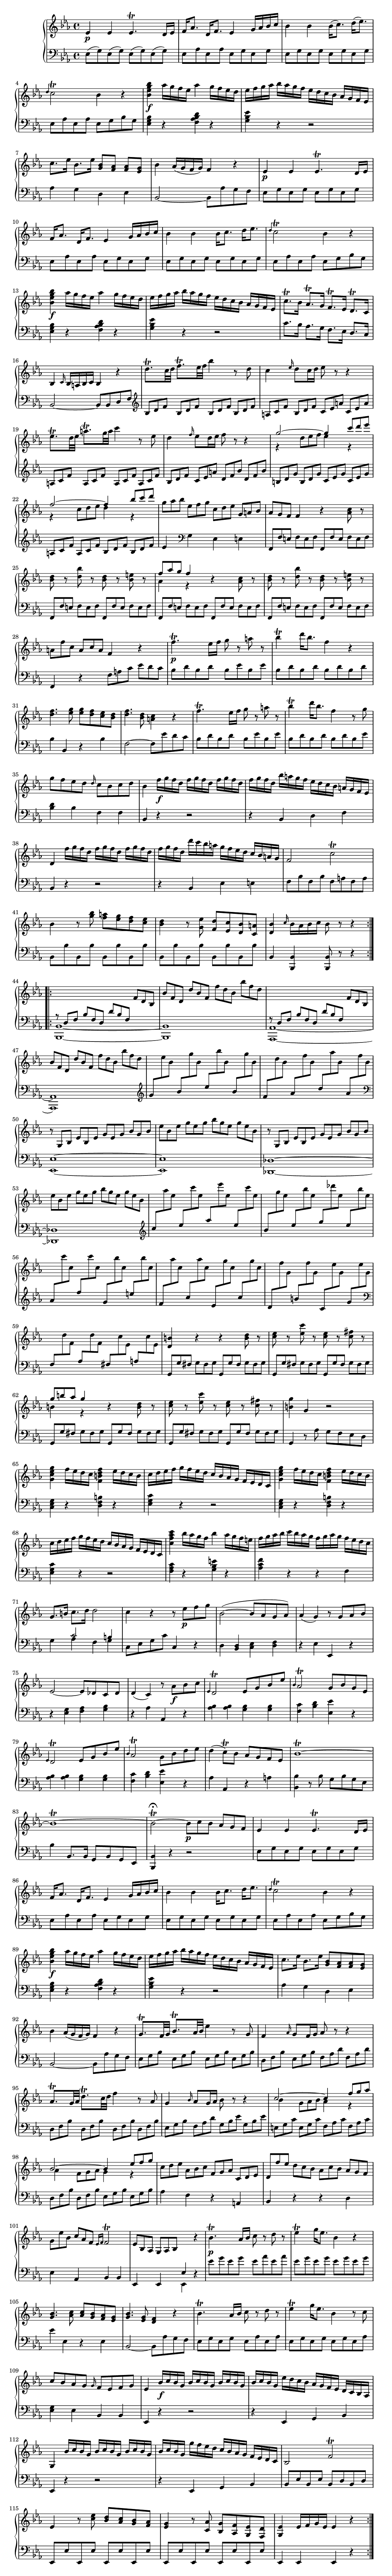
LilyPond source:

\version "2.24.0"
\include "../../stylesheets/annotation.ly"
\include "../../stylesheets/score.ly"
\include "../../stylesheets/typography.ly"

piece = "Allegro"

global = {
  \time 4/4
  \key es \major
}

upVoice = \new Voice {
  \relative c' {
    \repeat volta 2 {
      \clef "treble"
      es4 \p es es4. \trill d16 es |
      f16 as8. d,16 f8. es4 g16 as bes c |
      bes4 bes bes16 ( c8.) d16 ( es8. ) |
      \grace { d4 } c2 \trill bes4 r |
      <bes' g es bes>4 \f as16 g f es as4 g16 f es d |
      es16 f g as bes as g f es d c bes as g f es |
      c'8. es16 bes8. es16 <bes g>8 [ <as f> ] <as f> [ <g es> ] |
      bes4 as16 ( g f g ) f4 r |
      es4 \p es es4. \trill d16 es | \barNumberCheck #10
      f16 as8. d,16 f8. es4 g16 as bes c |
      bes4 bes bes16 c8. d16 es8. |
      \grace { d4 } c2 \trill bes4 r |
      <bes' g es bes>4 \f as16 g f es as4 g16 f es d |
      es16 f g as bes as g f es d c bes as g f es |
      c'8. \trill bes16 as8. \trill g16 f8. \trill es16 d8. \trill c16 |
      bes4 \grace { c16 } bes16 a bes c bes4 r |
      d'8. \trill c32 d f8. \trill es32 f bes4 r8 d, |
      c4 \grace { es16 } d8 c16 d es8 r r4 |
      es8. \trill d32 es a8. \trill g32 a c4 r8 es, | \barNumberCheck #20
      d4 \grace { f16 } es8 d16 es f8 r r4 |
      << { \voiceOne g2 ~ g4 \omit TupletNumber \tuplet 3/2 { c8 d es } } \new Voice { \voiceTwo r4 \omit TupletNumber \tuplet 3/2 { d,8 es f } es4 r } >> \oneVoice |
      << { \voiceOne f2 ~ f4 \omit TupletNumber \tuplet 3/2 { bes8 c d } } \new Voice { \voiceTwo r4 \omit TupletNumber \tuplet 3/2 { c,8 d es } d4 r } >> \oneVoice |
      \tuplet 3/2 4 { g8 [ as bes ] es, [ f g ] c, [ d es ] g, [ a bes ] } |
      \tuplet 3/2 { as8 g f } f4 r <c' as>8 r |
      <d bes>8 r <bes' d,> r <d, bes> r <e bes> r |
      << { \voiceOne \tuplet 3/2 { f8 as g } f4 } \new Voice { \voiceTwo as,4 r } >> \oneVoice r4 <c as>8 r8 |
      <d bes>8 r <bes' d,> r <d, bes> r <e bes> r |
      \tuplet 3/2 4 { a,8 [ f' c ] a [ c a ] } f4 r |
      f'4. \trill \p es16 f g8 r a r | \barNumberCheck #30
      bes4 \trill d16 bes8. f4 r |
      <f d>4. <g es>8 <g es> <f d> <es c> <d bes> |
      <f d>4. <d bes>8 <c a>4 r |
      f4. \trill es16 f g8 r a r |
      bes4 \trill d16 bes8. f4 r8 g |
      g8 f es d \grace { d16 } c8 bes c d |
      bes4 f'16 \f g f d f g f d f g f d |
      f16 g f d bes' a g f es d c bes a g f es |
      d4 f'16 g f d f g f d f g f d |
      f16 g f d d' c bes a g f es d c bes a g | \barNumberCheck #40
      f2 c'2 \trill |
      bes4 r8 <bes' g> <a f> <g es> <f d> <es c> |
      <d bes>4 r8 <es g,> <d f,> <c es,> <bes d,> <a c,> |
      <bes d,>4 \grace { c16 } bes16 as bes c bes8 r r4
    }
    \repeat volta 2 {
      \override TupletBracket.bracket-visibility = ##f \change Staff = "down" \tuplet 3/2 4 { \stemUp r8 d,, [ f ] bes [ f d ] d' [ bes f ] \stemNeutral } \change Staff = "up" \tuplet 3/2 { f'8 [ d bes ] } |
      \tuplet 3/2 4 { bes'8 [ f d ] d' [ bes f ] f' [ d bes ] bes' [ f d ] } |
      \change Staff = "down" \tuplet 3/2 4 { \stemUp r8 d,, [ f ] bes [ f d ] d' [ bes f ] \stemNeutral } \change Staff = "up" \tuplet 3/2 { f'8 [ d bes ] } |
      \tuplet 3/2 4 { bes'8 [ f d ] d' [ bes f ] f' [ d bes ] bes' [ f d ] } |
      s1 |
      s1 | \barNumberCheck #50
      \tuplet 3/2 4 { r8 g,, [ bes ] es [ bes es ] g [ es g ] bes [ g bes ] } |
      \tuplet 3/2 4 { es8 [ bes es ] g [ es g ] bes [ g es ] g [ es bes ] } |
      \tuplet 3/2 4 { r8 g, [ bes ] es [ bes es ] g [ es g ] bes [ g bes ] } |
      \tuplet 3/2 4 { es8 [ bes es ] g [ es g ] bes [ g es ] g [ es bes ] } |
      s1 |
      s1 |
      s1 |
      s1 |
      s1 |
      s1 | \barNumberCheck #60
      <b d,>4 r r <d b>8 r |
      <es c>8 r <c' es,> r <es, c> r <fis c> r |
      << \voiceOne \tuplet 3/2 { g b as g4 } \new Voice { \voiceTwo b,4 r } >> \oneVoice r4 <d b>8 r |
      <es c>8 r <c' es,> r <es, c> r <fis c> r |
      <g b,>4 g, r2 |
      <g' es c g>4 f16 es d c <f d b f>4 es16 d c b |
      c16 d es f g f es d c bes as g f es d c |
      <g'' es c g>4 f16 es d c <f d b f>4 es16 d c b |
      c d es f g f es d c bes as g f es d c |
      <c'' as f c>4 bes16 as g f bes4 as16 g f e | \barNumberCheck #70
      f16 g as bes c bes as g f g as g f es d c |
      g8. b16 c8. d16 d2 |
      c4 r r8 es \p f g |
      bes,2 ~ ( bes8 as g as ) |
      as4 ( g ) r8 g as bes |
      es,2 ~ es8 des c des |
      d4 ( c4 ) r8 as' \f bes c |
      \grace { es,4 } d2 \trill es8 g bes es |
      \grace { bes4 } as2 \trill g8 bes g es |
      \grace { es4 } d2 \trill es8 g bes es | \barNumberCheck #80
      \grace { bes4 } as2 \trill g8 bes d es |
      d4 ( c8 \trill ) bes as g f es |
      bes'1 \trill ~ |
      bes1 \trill ~ |
      bes2 \trill \fermata ~ \tuplet 3/2 4 { bes8 [ \p c bes ] as [ g f ] } |
      es4 es es4. \trill d16 es |
      f16 as8. d,16 f8. es4 g16 as bes c |
      bes4 bes bes16 c8. d16 es8. |
      \grace { d4 } c2 \trill bes4 r |
      <bes' g es bes>4 \f as16 g f es as4 g16 f es d | \barNumberCheck #90
      es f g as bes as g f es d c bes as g f es |
      c'8. es16 bes8. es16 <bes g>8 <as f> <as f> <g es> |
      bes4 as16 ( g f g ) f4 r |
      g8. \trill f32 g bes8. \trill as32 bes es4 r8 g, |
      f4 \grace { as16 } g8 f16 g as8 r r4 |
      as8. \trill g32 as d8. \trill c32 d f4 r8 as, |
      g4 \grace { bes16 } as8 g16 as bes8 r r4 |
      << { \voiceOne c2 ~ c4 \tuplet 3/2 { f8 g as } } \new Voice { \voiceTwo bes,4 \omit TupletNumber \tuplet 3/2 { g8 as bes } as4 r } >> \oneVoice |
      << { \voiceOne bes2 ~ bes4 \tuplet 3/2 { es8 f g } } \new Voice { \voiceTwo as,4 \omit TupletNumber \tuplet 3/2 { f8 g aes } g4 r } >> \oneVoice |
      \tuplet 3/2 4 { c8 [ d es ] as, [ bes c ] f, [ g as ] c, [ d es ] } | \barNumberCheck #100
      \tuplet 3/2 4 { d8 [ f' es ] d [ c bes ] as [ c bes ] as [ g f ] } |
      \tuplet 3/2 4 { g8 [ es' bes ] c [ as f ] } \grace { es16 f } f2 \trill |
      \tuplet 3/2 4 { es8 [ bes as ] g [ as bes ] } \change Staff = "down" \once \stemUp es,4 \change Staff = "up" r |
      bes''4. \trill \p as16 bes c8 r d r |
      es4 \trill g16 es8. bes4 r |
      <bes g>4. <c as>8 <c as>8 <bes g> <as f> <g es> |
      <bes g>4. <g es>8 <f d>4 r |
      bes4. \trill as16 bes c8 r d r |
      es4 \trill g16 es8. bes4 r8 c |
      c8 bes as g \grace { g16 } f8 es f g | \barNumberCheck #110
      es4 bes'16 \f c bes g bes c bes g bes c bes g |
      bes16 c16 bes16 g16 es'16 d16 c16 bes16 as16 g16 f16 es16 d16 c16 bes16 as16 |
      g4 bes'16 c bes g bes c bes g bes c bes g |
      bes16 c bes g g' f es d c bes as g f es d c |
      bes2 f'2 \trill |
      es4 r8 <es' c> <d bes> <c as> <bes g> <as f> |
      <g es>4 r8 <as c,> <g bes,> <f as,> <es g,> <d f,> |
      <es g,>4 es16 f g es es4 r
    }
  }
}

downVoice = \new Voice {
  \relative c {
    \repeat volta 2 {
      \clef "bass"
      es8 ( g ) es ( g ) es ( g ) es ( g) |
      es8 as es as es g es g |
      es8 g es g es g es g |
      es8 as es as es g bes g |
      <bes g es>4 r <d bes as f> r |
      <es bes g>4 r r2 |
      as,4 g d es |
      bes2 ~ bes8 as' g f |
      es8 g es g es g es g | \barNumberCheck #10
      es8 as es as es g es g |
      es8 g es g es g es g |
      es8 as es as es g bes g |
      <bes g es>4 r <d bes as f> r |
      <es bes g>4 r r2 |
      c8. bes16 as8. g16 f8. es16 d8. c16 |
      bes2 ~ bes8 bes d f |
      \clef "treble" \omit TupletNumber \tuplet 3/2 4 { bes8 [ d f ] bes, [ d f ] bes, [ d f ] bes, [ d f ] } |
      \tuplet 3/2 4 { a,8 [ c f ] bes, [ d f ] c [ es a ] c, [ es a ] } |
      \tuplet 3/2 4 { a,8 [ c f ] a, [ c f ] a, [ c f ] a, [ c f ] } | \barNumberCheck #20
      \tuplet 3/2 4 { bes,8 [ d f ] c [ es a ] d, [ f bes ] d, [ f bes ] } |
      \tuplet 3/2 4 { b,8 [ d g ] b, [ d g ] c, [ es g ] c, [ es g ] } |
      \tuplet 3/2 4 { a,8 [ c f ] a, [ c f ] bes, [ d f ] bes, [ d f ] } |
      es4 \clef "bass" g, es e |
      \tuplet 3/2 4 { f,8 [ f' e ] f [ e f ] f, [ f' e ] f [ e f ] } |
      \tuplet 3/2 4 { f,8 [ f' e ] f [ e f ] f, [ f' e ] f [ e f ] } |
      \tuplet 3/2 4 { f,8 [ f' e ] f [ e f ] f, [ f' e ] f [ e f ] } |
      \tuplet 3/2 4 { f,8 [ f' e ] f [ e f ] f, [ f' e ] f [ e f ] } |
      f,4 r \tuplet 3/2 4 { f'8 [ a c ] es8 [ d8 c8 ] } |
      bes8 d bes d bes es bes es | \barNumberCheck #30
      bes8 d bes d bes d bes d |
      bes4 bes, r bes' |
      f2 ~ f8 es' d c |
      bes8 d bes d bes es bes es |
      bes8 d bes d bes d bes es |
      <d bes>4 bes f f |
      bes,4 r r2 |
      r4 bes d f |
      bes,4 r r2 |
      r4 bes es e | \barNumberCheck #40
      f8 bes f bes f a f a |
      bes,8 bes' bes, bes' bes, bes' bes, bes' |
      bes,8 bes' bes, bes' bes, bes' bes, bes' |
      bes,4 <bes bes,> <bes bes,>8 r r4
    }
    \repeat volta 2 {
      \once \tieDown <bes bes,>1 ~ |
      <bes bes,>1 |
      \once \tieDown <as as,>1 ~ |
      <as as,>1 |
      \override Beam.damping = #2
      \clef "treble" \tuplet 3/2 4 {
        g''8 \change Staff = "up" es' bes \change Staff = "down"
        bes \change Staff = "up" g' bes, \change Staff = "down"
        es \change Staff = "up" bes' bes, \change Staff = "down"
        bes \change Staff = "up" g' bes, \change Staff = "down"
      } |
      \tuplet 3/2 4 {
        f8 \change Staff = "up" d' bes \change Staff = "down"
        as \change Staff = "up" f' bes, \change Staff = "down"
        d \change Staff = "up" as' bes, \change Staff = "down"
        as \change Staff = "up" f' bes, \change Staff = "down"
      } | \barNumberCheck #50
      \revert Beam.damping
      \clef "bass" <es,, es,>1 ~ |
      <es es,>1 |
      <des des,>1 ~ |
      <des des,>1 |
      \override Beam.damping = #2
      \clef "treble" \tuplet 3/2 4 {
        c''8 \change Staff = "up" as' es \change Staff = "down"
        es \change Staff = "up" c' es, \change Staff = "down"
        as \change Staff = "up" es' es, \change Staff = "down"
        es \change Staff = "up" c' es, \change Staff = "down"
      } |
      \tuplet 3/2 4 {
        bes8 \change Staff = "up" g' es \change Staff = "down"
        es \change Staff = "up" bes' es, \change Staff = "down"
        g \change Staff = "up" des' es, \change Staff = "down"
        es \change Staff = "up" bes' es, \change Staff = "down"
      } |
      \tuplet 3/2 4 {
        as,8 \change Staff = "up" c' c, \change Staff = "down"
        f \change Staff = "up" c' c, \change Staff = "down"
        g \change Staff = "up" bes' c, \change Staff = "down"
        e \change Staff = "up" bes' c, \change Staff = "down"
      } |
      \tuplet 3/2 4 {
        f,8 \change Staff = "up" as' c, \change Staff = "down"
        c \change Staff = "up" as' c, \change Staff = "down"
        es, \change Staff = "up" g' c, \change Staff = "down"
        c \change Staff = "up" g' c, \change Staff = "down"
      } |
      \tuplet 3/2 4 {
        d,8 \change Staff = "up" f' g, \change Staff = "down"
        b \change Staff = "up" f' g, \change Staff = "down"
        c, \change Staff = "up" es' g, \change Staff = "down"
        g \change Staff = "up" es' g, \change Staff = "down"
      } |
      \clef "bass" \tuplet 3/2 4 {
        f,8 \change Staff = "up" d'' f, \change Staff = "down"
        as, \change Staff = "up" d' f, \change Staff = "down"
        fis, \change Staff = "up" c'' es, \change Staff = "down"
        a, \change Staff = "up" c' es, \change Staff = "down"
      } | \barNumberCheck #60
      \revert Beam.damping
      \tuplet 3/2 4 { g,,8 [ g' fis ] g [ fis g ] g, [ g' fis ] g [ fis g ] } |
      \tuplet 3/2 4 { g,8 [ g' fis ] g [ fis g ] g, [ g' fis ] g [ fis g ] } |
      \tuplet 3/2 4 { g,8 [ g' fis ] g [ fis g ] g, [ g' fis ] g [ fis g ] } |
      \tuplet 3/2 4 { g,8 [ g' fis ] g [ fis g ] g, [ g' fis ] g [ fis g ] } |
      g,4 r8 as' g f es d |
      <g es c>4 r <b f d> r |
      <c g es>4 r r2 |
      <g es c>4 r <b f d> r |
      <c g es>4 r r2 |
      <c as f>4 r <e bes g> r | \barNumberCheck #70
      <f c as>4 r r f, |
      g << { \voiceOne c2 b4 } \new Voice { \voiceTwo as4 f g } >> \oneVoice |
      c,8 [ es g c ] c,4 r |
      d4 <d bes> <es c> <f d> |
      r4 es es, r |
      r4 <g' es> <as f> <bes g> |
      r4 as as, r |
      <bes' as>4 <bes as> <bes g> <bes g> |
      <c f,>4 <d bes> <es es,> r |
      <bes as>4 <bes as> <bes g> <bes g> | \barNumberCheck #80
      <c f,>4 <d bes> <es es,> r |
      as,4 as, r a' |
      <bes bes,>4 r8 bes g bes g es |
      bes'4 bes,8. bes16 g8 bes g es |
      <bes' bes,>4 r r2 |
      es8 g es g es g es g |
      es8 as es as es g es g |
      es8 g es g es g es g |
      es8 as es as es g bes g |
      <bes g es>4 r <d bes as f> r | \barNumberCheck #90
      <es bes g>4 r r2 |
      as,4 g d es |
      bes2 ~ bes8 as' g f |
      \tuplet 3/2 4 { es8 [ g bes ] es, [ g bes ] es, [ g bes ] es, [ g bes ] } |
      \tuplet 3/2 4 { d,8 [ f bes ] es, [ g bes ] f [ as d ] f, [ as d ] } |
      \tuplet 3/2 4 { d,8 [ f bes ] d, [ f bes ] d, [ f bes ] d, [ f bes ] } |
      \tuplet 3/2 4 { es,8 [ g bes ] f [ as d ] g, [ bes es ] g, [ bes es ] } |
      \tuplet 3/2 4 { e,8 [ g c ] e, [ g c ] f, [ as c ] f, [ as c ] } |
      \tuplet 3/2 4 { d,8 [ f bes ] d, [ f bes ] es, [ g bes ] es, [ g bes ] } |
      as4 f r a, | \barNumberCheck #100
      bes4 r r d |
      es4 as, bes bes |
      es,4 es \once \stemDown es r |
      es''8 g es g es as es as |
      es8 g es g es g es g |
      es4 es, r es |
      bes2 ~ bes8 as' g f |
      es8 g es g es as es as |
      es8 g es g es g es as |
      <g es>4 es bes bes | \barNumberCheck #110
      es,4 r r2 |
      r4 es g bes |
      es,4 r r2 |
      r4 es g bes |
      bes8 es bes es bes d bes d |
      es,8 es' es, es' es, es' es, es' |
      es,8 es' es, es' es, es' es, es' |
      es,4 es4 es4 r4
    }
  }
}

\score {
  \new PianoStaff <<
    \new Staff = "up" << \global \upVoice >>
    \new Staff = "down" << \global \downVoice >>
  >>
}
